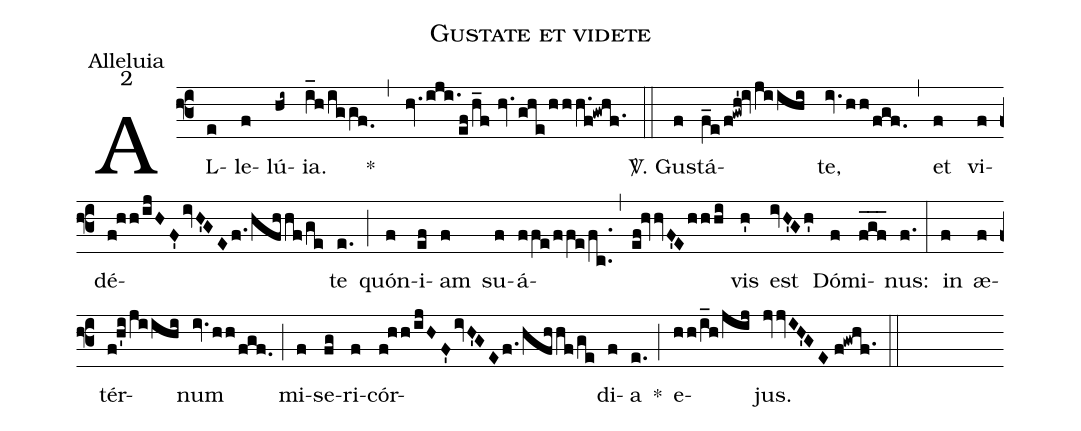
name: Gustate et videte;
office-part: Alleluia;
mode: 2;
%%
(f3) AL(e)le(f)lú(hi~)ia.(i_h/iggf.0) *(,) (hv.iji./[-0.5]ef/h_f//hv.ghe/hhh.f!gwhf.1) (::)
<sp>V/</sp>. Gus(f)tá(f_e/f!gwh'!ivjiihi)te,(iv.hh/fgf.) (,) et(f) vi(f)dé(f!hh/ijHF'ivH'GEf./hfhhf/ge)te(e.) (;) quón(f)i(ef)am(f) su(f)á(ffe/ffe/fc..)(,)(ef!hvvF'Ehhhi)vis(h') est(ivH'Gh') Dó(f)mi(f_g_f_)nus:(f.) (:)
in(f) æ(f)tér(f!h'i/jiihi)num(iv.hh/fgf.) (;) mi(f)se(fg)ri(f)cór(f!hh/ijHF'ivH'GEf./hfhhf/ge)di(f)a(e.) *(;) e(hh/i_h/jij)jus.(jvvIH'GE//f!gwhf.1) (::)
